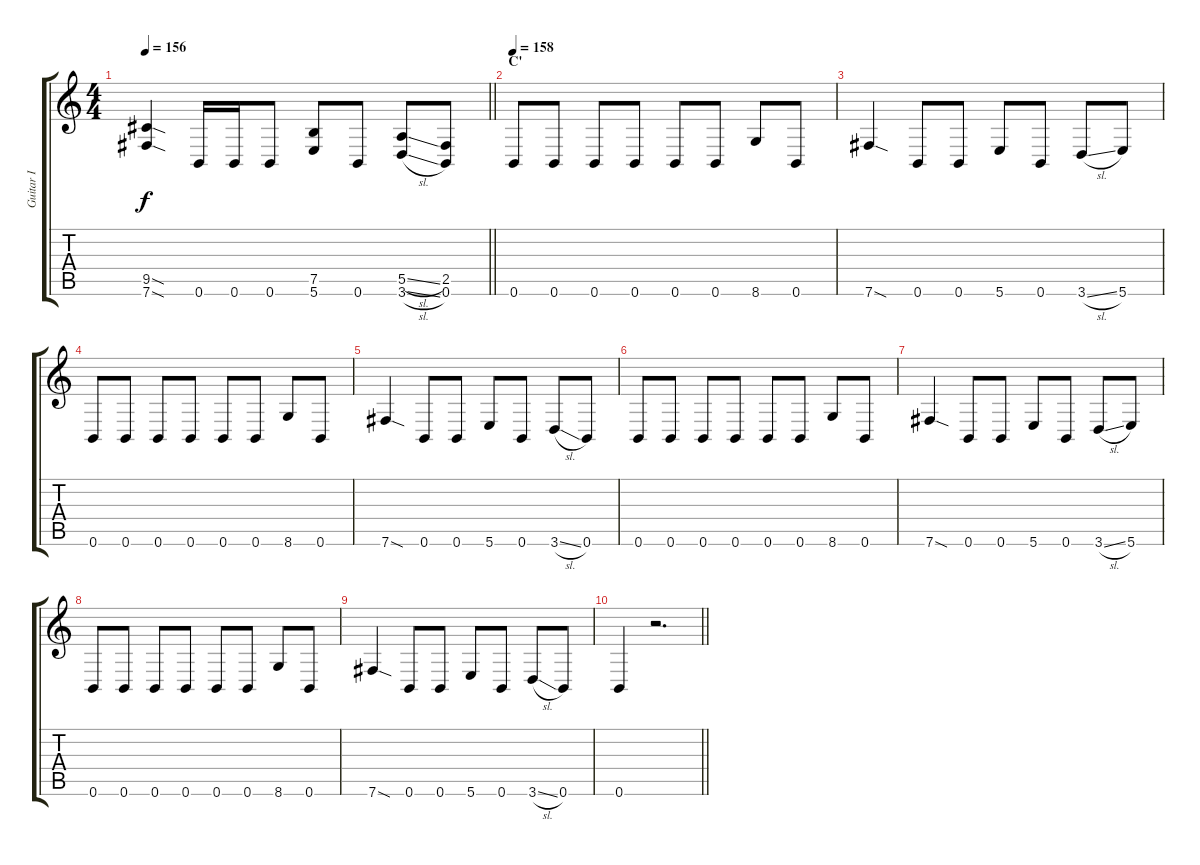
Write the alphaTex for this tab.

\track ("Guitar I" "Guitar I") {instrument overdrivenguitar}
\staff {score tabs}
\tuning (B3 Gb3 D3 A2 E2 B1) {hide}
\ts (4 4)
\tempo 156
\clef g2
\barLineRight lightlight
\ks c
(9.5{sod} 7.6{sod}).4{dy f} 0.6.16 0.6.16 0.6.8 (7.5 5.6).8 0.6.8 (5.5{sl} 3.6{sl}).8 (2.5 0.6).8 |
\section ("" "C'")
\tempo 158
0.6.8 0.6.8 0.6.8 0.6.8 0.6.8 0.6.8 8.6.8 0.6.8 |
7.6{sod}.4 0.6.8 0.6.8 5.6.8 0.6.8 3.6{sl}.8 5.6.8 |
0.6.8 0.6.8 0.6.8 0.6.8 0.6.8 0.6.8 8.6.8 0.6.8 |
7.6{sod}.4 0.6.8 0.6.8 5.6.8 0.6.8 3.6{sl}.8 0.6.8 |
0.6.8 0.6.8 0.6.8 0.6.8 0.6.8 0.6.8 8.6.8 0.6.8 |
7.6{sod}.4 0.6.8 0.6.8 5.6.8 0.6.8 3.6{sl}.8 5.6.8 |
0.6.8 0.6.8 0.6.8 0.6.8 0.6.8 0.6.8 8.6.8 0.6.8 |
7.6{sod}.4 0.6.8 0.6.8 5.6.8 0.6.8 3.6{sl}.8 0.6.8 |
\barLineRight lightlight
0.6.4 r.2{d}
